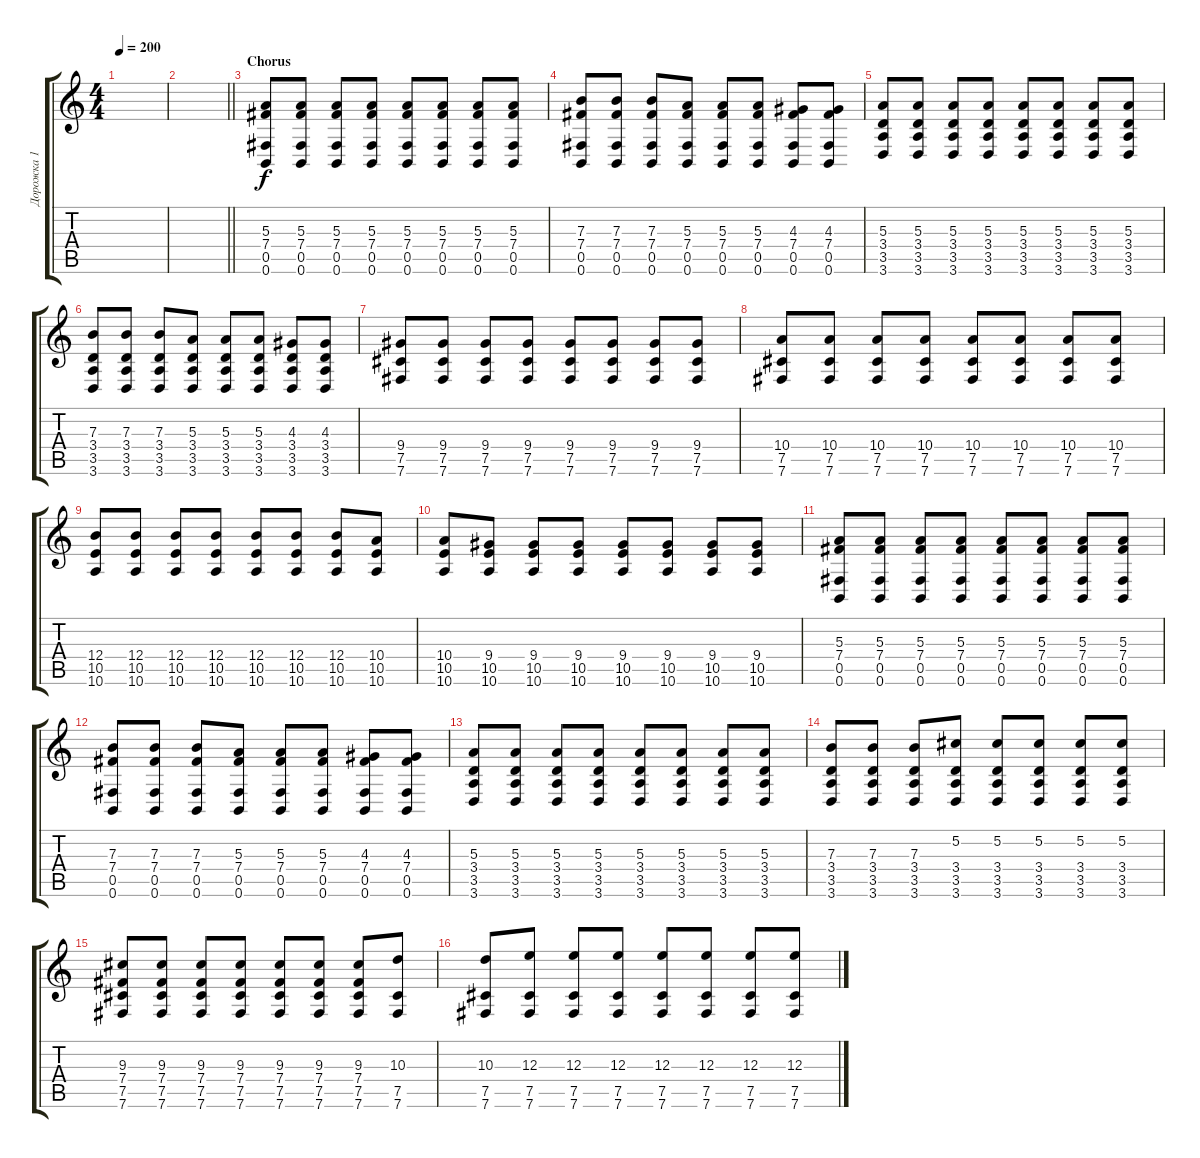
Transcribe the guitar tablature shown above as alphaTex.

\track ("Дорожка 1" "Дорожка 1") {instrument distortionguitar}
\staff {score tabs}
\tuning (Db4 Ab3 E3 B2 Gb2 B1) {hide}
\ts (4 4)
\tempo 200
\clef g2
\ks c
|
\barLineRight lightlight
|
\section ("" "Chorus")
(5.3 7.4 0.5 0.6).8 (5.3 7.4 0.5 0.6).8 (5.3 7.4 0.5 0.6).8 (5.3 7.4 0.5 0.6).8 (5.3 7.4 0.5 0.6).8 (5.3 7.4 0.5 0.6).8 (5.3 7.4 0.5 0.6).8 (5.3 7.4 0.5 0.6).8 |
(7.3 7.4 0.5 0.6).8 (7.3 7.4 0.5 0.6).8 (7.3 7.4 0.5 0.6).8 (5.3 7.4 0.5 0.6).8 (5.3 7.4 0.5 0.6).8 (5.3 7.4 0.5 0.6).8 (4.3 7.4 0.5 0.6).8 (4.3 7.4 0.5 0.6).8 |
(5.3 3.4 3.5 3.6).8 (5.3 3.4 3.5 3.6).8 (5.3 3.4 3.5 3.6).8 (5.3 3.4 3.5 3.6).8 (5.3 3.4 3.5 3.6).8 (5.3 3.4 3.5 3.6).8 (5.3 3.4 3.5 3.6).8 (5.3 3.4 3.5 3.6).8 |
(7.3 3.4 3.5 3.6).8 (7.3 3.4 3.5 3.6).8 (7.3 3.4 3.5 3.6).8 (5.3 3.4 3.5 3.6).8 (5.3 3.4 3.5 3.6).8 (5.3 3.4 3.5 3.6).8 (4.3 3.4 3.5 3.6).8 (4.3 3.4 3.5 3.6).8 |
(9.4 7.5 7.6).8 (9.4 7.5 7.6).8 (9.4 7.5 7.6).8 (9.4 7.5 7.6).8 (9.4 7.5 7.6).8 (9.4 7.5 7.6).8 (9.4 7.5 7.6).8 (9.4 7.5 7.6).8 |
(10.4 7.5 7.6).8 (10.4 7.5 7.6).8 (10.4 7.5 7.6).8 (10.4 7.5 7.6).8 (10.4 7.5 7.6).8 (10.4 7.5 7.6).8 (10.4 7.5 7.6).8 (10.4 7.5 7.6).8 |
(12.4 10.5 10.6).8 (12.4 10.5 10.6).8 (12.4 10.5 10.6).8 (12.4 10.5 10.6).8 (12.4 10.5 10.6).8 (12.4 10.5 10.6).8 (12.4 10.5 10.6).8 (10.4 10.5 10.6).8 |
(10.4 10.5 10.6).8 (9.4 10.5 10.6).8 (9.4 10.5 10.6).8 (9.4 10.5 10.6).8 (9.4 10.5 10.6).8 (9.4 10.5 10.6).8 (9.4 10.5 10.6).8 (9.4 10.5 10.6).8 |
(5.3 7.4 0.5 0.6).8 (5.3 7.4 0.5 0.6).8 (5.3 7.4 0.5 0.6).8 (5.3 7.4 0.5 0.6).8 (5.3 7.4 0.5 0.6).8 (5.3 7.4 0.5 0.6).8 (5.3 7.4 0.5 0.6).8 (5.3 7.4 0.5 0.6).8 |
(7.3 7.4 0.5 0.6).8 (7.3 7.4 0.5 0.6).8 (7.3 7.4 0.5 0.6).8 (5.3 7.4 0.5 0.6).8 (5.3 7.4 0.5 0.6).8 (5.3 7.4 0.5 0.6).8 (4.3 7.4 0.5 0.6).8 (4.3 7.4 0.5 0.6).8 |
(5.3 3.4 3.5 3.6).8 (5.3 3.4 3.5 3.6).8 (5.3 3.4 3.5 3.6).8 (5.3 3.4 3.5 3.6).8 (5.3 3.4 3.5 3.6).8 (5.3 3.4 3.5 3.6).8 (5.3 3.4 3.5 3.6).8 (5.3 3.4 3.5 3.6).8 |
(7.3 3.4 3.5 3.6).8 (7.3 3.4 3.5 3.6).8 (7.3 3.4 3.5 3.6).8 (5.2 3.4 3.5 3.6).8 (5.2 3.4 3.5 3.6).8 (5.2 3.4 3.5 3.6).8 (5.2 3.4 3.5 3.6).8 (5.2 3.4 3.5 3.6).8 |
(9.3 7.4 7.5 7.6).8 (9.3 7.4 7.5 7.6).8 (9.3 7.4 7.5 7.6).8 (9.3 7.4 7.5 7.6).8 (9.3 7.4 7.5 7.6).8 (9.3 7.4 7.5 7.6).8 (9.3 7.4 7.5 7.6).8 (10.3 7.5 7.6).8 |
(10.3 7.5 7.6).8 (12.3 7.5 7.6).8 (12.3 7.5 7.6).8 (12.3 7.5 7.6).8 (12.3 7.5 7.6).8 (12.3 7.5 7.6).8 (12.3 7.5 7.6).8 (12.3 7.5 7.6).8
